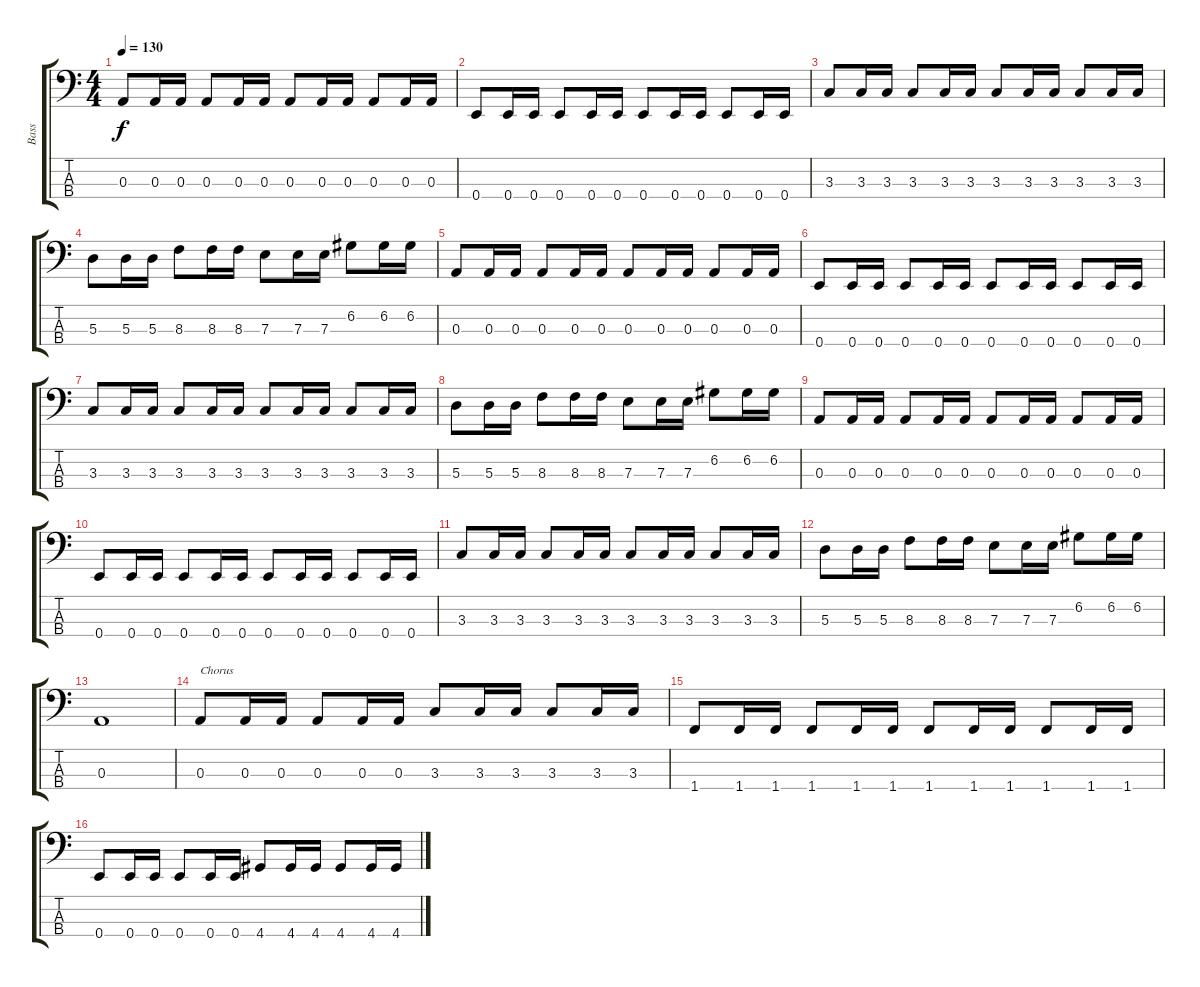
\track ("Bass" "Bass") {instrument electricbassfinger}
\staff {score tabs}
\tuning (G2 D2 A1 E1) {hide}
\ts (4 4)
\tempo 130
\clef f4
\ks c
0.3.8{dy f} 0.3.16 0.3.16 0.3.8 0.3.16 0.3.16 0.3.8 0.3.16 0.3.16 0.3.8 0.3.16 0.3.16 |
0.4.8 0.4.16 0.4.16 0.4.8 0.4.16 0.4.16 0.4.8 0.4.16 0.4.16 0.4.8 0.4.16 0.4.16 |
3.3.8 3.3.16 3.3.16 3.3.8 3.3.16 3.3.16 3.3.8 3.3.16 3.3.16 3.3.8 3.3.16 3.3.16 |
5.3.8 5.3.16 5.3.16 8.3.8 8.3.16 8.3.16 7.3.8 7.3.16 7.3.16 6.2.8 6.2.16 6.2.16 |
0.3.8 0.3.16 0.3.16 0.3.8 0.3.16 0.3.16 0.3.8 0.3.16 0.3.16 0.3.8 0.3.16 0.3.16 |
0.4.8 0.4.16 0.4.16 0.4.8 0.4.16 0.4.16 0.4.8 0.4.16 0.4.16 0.4.8 0.4.16 0.4.16 |
3.3.8 3.3.16 3.3.16 3.3.8 3.3.16 3.3.16 3.3.8 3.3.16 3.3.16 3.3.8 3.3.16 3.3.16 |
5.3.8 5.3.16 5.3.16 8.3.8 8.3.16 8.3.16 7.3.8 7.3.16 7.3.16 6.2.8 6.2.16 6.2.16 |
0.3.8 0.3.16 0.3.16 0.3.8 0.3.16 0.3.16 0.3.8 0.3.16 0.3.16 0.3.8 0.3.16 0.3.16 |
0.4.8 0.4.16 0.4.16 0.4.8 0.4.16 0.4.16 0.4.8 0.4.16 0.4.16 0.4.8 0.4.16 0.4.16 |
3.3.8 3.3.16 3.3.16 3.3.8 3.3.16 3.3.16 3.3.8 3.3.16 3.3.16 3.3.8 3.3.16 3.3.16 |
5.3.8 5.3.16 5.3.16 8.3.8 8.3.16 8.3.16 7.3.8 7.3.16 7.3.16 6.2.8 6.2.16 6.2.16 |
0.3.1 |
0.3.8{txt "Chorus"} 0.3.16 0.3.16 0.3.8 0.3.16 0.3.16 3.3.8 3.3.16 3.3.16 3.3.8 3.3.16 3.3.16 |
1.4.8 1.4.16 1.4.16 1.4.8 1.4.16 1.4.16 1.4.8 1.4.16 1.4.16 1.4.8 1.4.16 1.4.16 |
0.4.8 0.4.16 0.4.16 0.4.8 0.4.16 0.4.16 4.4.8 4.4.16 4.4.16 4.4.8 4.4.16 4.4.16
